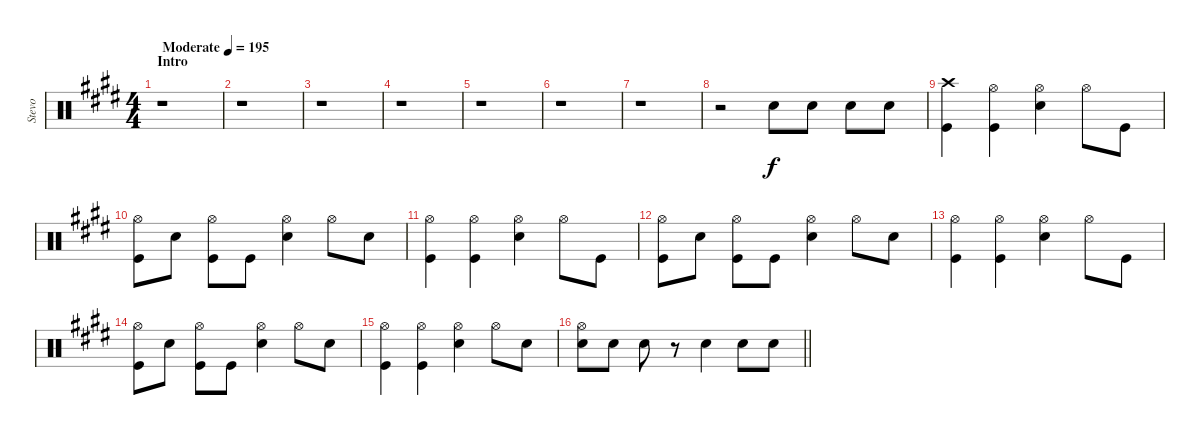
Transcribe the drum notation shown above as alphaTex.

\track ("Stevo" "Stevo") {instrument percussion}
\staff {score}
\articulation defaults
\ts (4 4)
\section ("" "Intro")
\tempo (195 "Moderate")
\clef neutral
\ks e
r.1{dy f} |
r.1 |
r.1 |
r.1 |
r.1 |
r.1 |
r.1 |
r.2 "Electric Snare (hit)".8 "Electric Snare (hit)".8 "Electric Snare (hit)".8 "Electric Snare (hit)".8 |
("Kick (hit)" "Crash high (hit)").4 ("Kick (hit)" "Hi-Hat (open)").4 ("Electric Snare (hit)" "Hi-Hat (open)").4 "Hi-Hat (open)".8 "Kick (hit)".8 |
("Kick (hit)" "Hi-Hat (open)").8 "Electric Snare (hit)".8 ("Kick (hit)" "Hi-Hat (open)").8 "Kick (hit)".8 ("Electric Snare (hit)" "Hi-Hat (open)").4 "Hi-Hat (open)".8 "Electric Snare (hit)".8 |
("Kick (hit)" "Hi-Hat (open)").4 ("Kick (hit)" "Hi-Hat (open)").4 ("Electric Snare (hit)" "Hi-Hat (open)").4 "Hi-Hat (open)".8 "Kick (hit)".8 |
("Kick (hit)" "Hi-Hat (open)").8 "Electric Snare (hit)".8 ("Kick (hit)" "Hi-Hat (open)").8 "Kick (hit)".8 ("Electric Snare (hit)" "Hi-Hat (open)").4 "Hi-Hat (open)".8 "Electric Snare (hit)".8 |
("Kick (hit)" "Hi-Hat (open)").4 ("Kick (hit)" "Hi-Hat (open)").4 ("Electric Snare (hit)" "Hi-Hat (open)").4 "Hi-Hat (open)".8 "Kick (hit)".8 |
("Kick (hit)" "Hi-Hat (open)").8 "Electric Snare (hit)".8 ("Kick (hit)" "Hi-Hat (open)").8 "Kick (hit)".8 ("Electric Snare (hit)" "Hi-Hat (open)").4 "Hi-Hat (open)".8 "Electric Snare (hit)".8 |
("Kick (hit)" "Hi-Hat (open)").4 ("Kick (hit)" "Hi-Hat (open)").4 ("Electric Snare (hit)" "Hi-Hat (open)").4 "Hi-Hat (open)".8 "Electric Snare (hit)".8 |
\barLineRight lightlight
("Electric Snare (hit)" "Hi-Hat (open)").8 "Electric Snare (hit)".8 "Electric Snare (hit)".8 r.8 "Electric Snare (hit)".4 "Electric Snare (hit)".8 "Electric Snare (hit)".8
